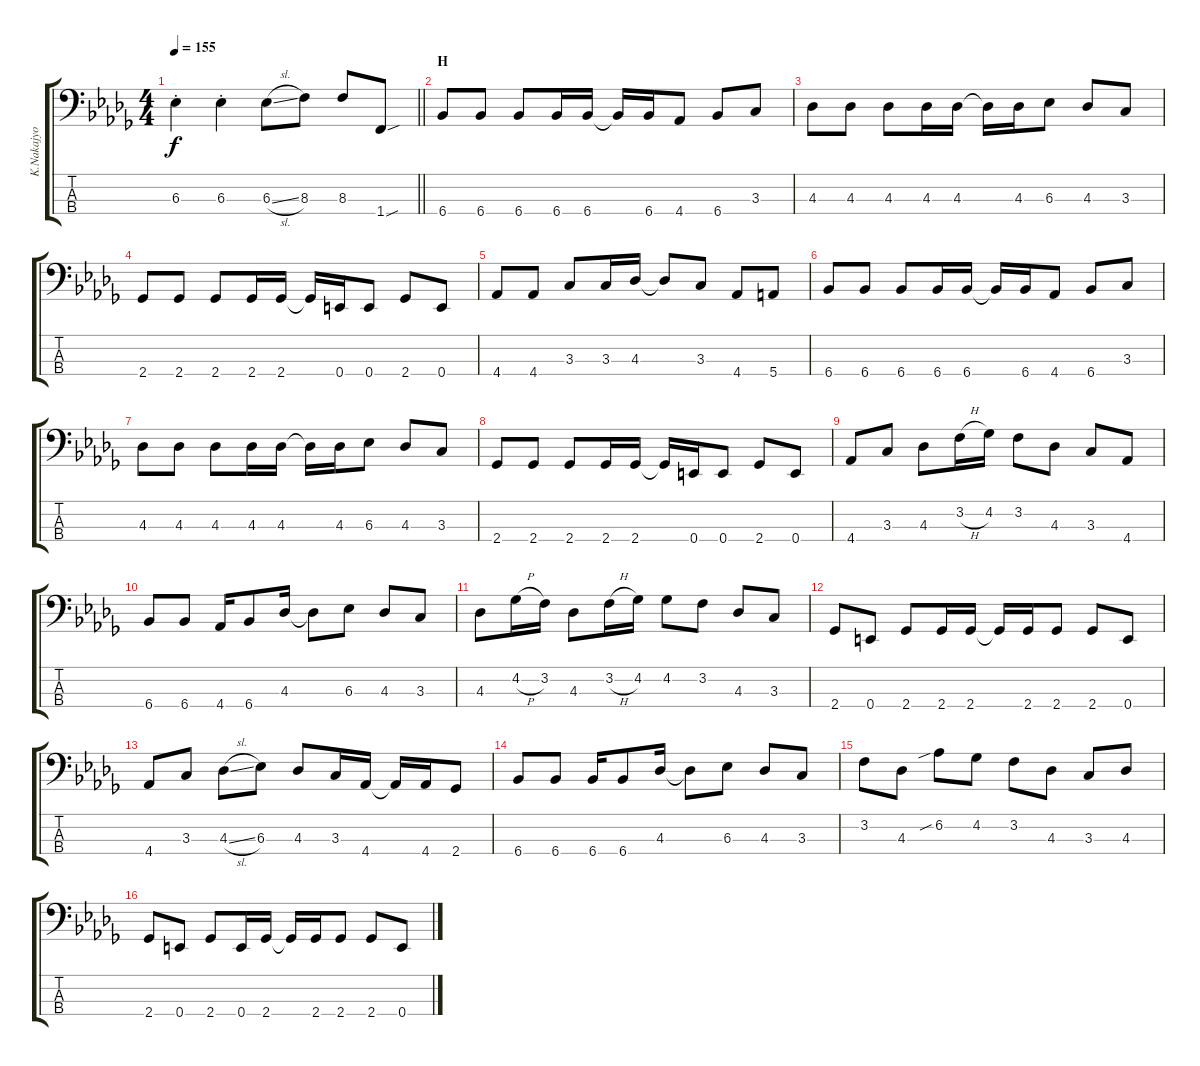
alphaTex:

\track ("K.Nakajyo E.BASS" "K.Nakajyo ") {instrument electricbassfinger}
\staff {score tabs}
\tuning (G2 D2 A1 E1) {hide}
\ts (4 4)
\tempo 155
\clef f4
\barLineRight lightlight
\ks db
6.3{st}.4{dy f} 6.3{st}.4 6.3{sl}.8 8.3.8 8.3.8 1.4{sou}.8 |
\section ("" "H")
6.4.8 6.4.8 6.4.8 6.4.16 6.4.16 6.4{t}.16 6.4.16 4.4.8 6.4.8 3.3.8 |
4.3.8 4.3.8 4.3.8 4.3.16 4.3.16 4.3{t}.16 4.3.16 6.3.8 4.3.8 3.3.8 |
2.4.8 2.4.8 2.4.8 2.4.16 2.4.16 2.4{t}.16 0.4.16 0.4.8 2.4.8 0.4.8 |
4.4.8 4.4.8 3.3.8 3.3.16 4.3.16 4.3{t}.8 3.3.8 4.4.8 5.4.8 |
6.4.8 6.4.8 6.4.8 6.4.16 6.4.16 6.4{t}.16 6.4.16 4.4.8 6.4.8 3.3.8 |
4.3.8 4.3.8 4.3.8 4.3.16 4.3.16 4.3{t}.16 4.3.16 6.3.8 4.3.8 3.3.8 |
2.4.8 2.4.8 2.4.8 2.4.16 2.4.16 2.4{t}.16 0.4.16 0.4.8 2.4.8 0.4.8 |
4.4.8 3.3.8 4.3.8 3.2{h}.16 4.2.16 3.2.8 4.3.8 3.3.8 4.4.8 |
6.4.8 6.4.8 4.4.16 6.4.8 4.3.16 4.3{t}.8 6.3.8 4.3.8 3.3.8 |
4.3.8 4.2{h}.16 3.2.16 4.3.8 3.2{h}.16 4.2.16 4.2.8 3.2.8 4.3.8 3.3.8 |
2.4.8 0.4.8 2.4.8 2.4.16 2.4.16 2.4{t}.16 2.4.16 2.4.8 2.4.8 0.4.8 |
4.4.8 3.3.8 4.3{sl}.8 6.3.8 4.3.8 3.3.16 4.4.16 4.4{t}.16 4.4.16 2.4.8 |
6.4.8 6.4.8 6.4.16 6.4.8 4.3.16 4.3{t}.8 6.3.8 4.3.8 3.3.8 |
3.2.8 4.3.8 6.2{sib}.8 4.2.8 3.2.8 4.3.8 3.3.8 4.3.8 |
2.4.8 0.4.8 2.4.8 0.4.16 2.4.16 2.4{t}.16 2.4.16 2.4.8 2.4.8 0.4.8
